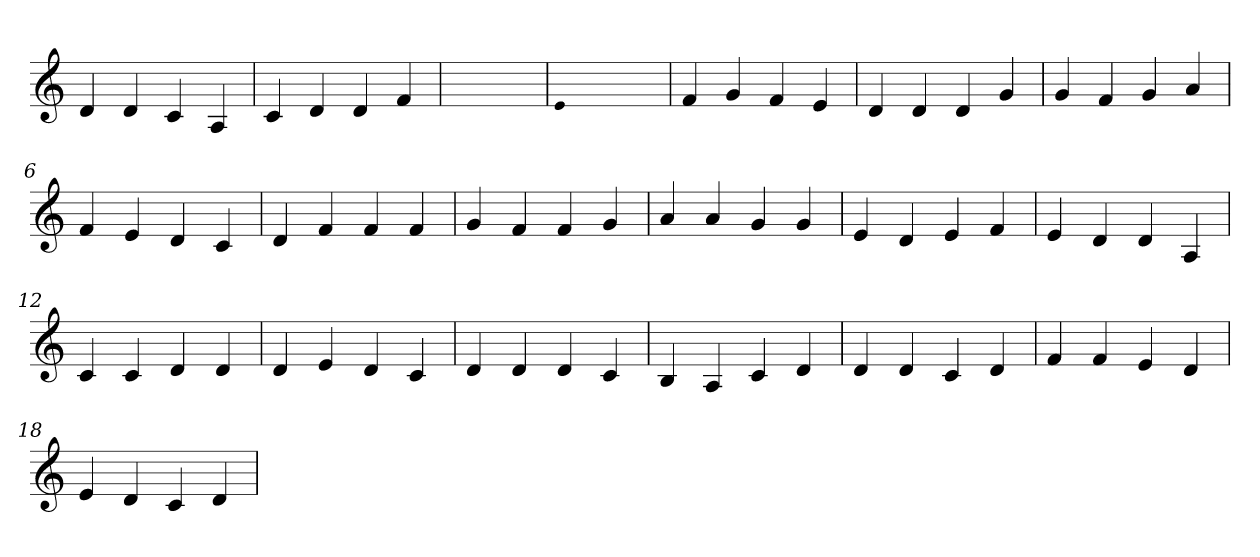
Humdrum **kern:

**kern
*part1
*staff1
*clefG2
=1
4d
4d
4c
4A
=2
4c
4d
4d
4f
=3
1ryy
=3
qqe
1ryy
=3
4f
4g
4f
4e
=4
4d
4d
4d
4g
=5
4g
4f
4g
4a
=6
4f
4e
4d
4c
=7
4d
4f
4f
4f
=8
4g
4f
4f
4g
=9
4a
4a
4g
4g
=10
4e
4d
4e
4f
=11
4e
4d
4d
4A
=12
4c
4c
4d
4d
=13
4d
4e
4d
4c
=14
4d
4d
4d
4c
=15
4B
4A
4c
4d
=16
4d
4d
4c
4d
=17
4f
4f
4e
4d
=18
4e
4d
4c
4d
=
*-
